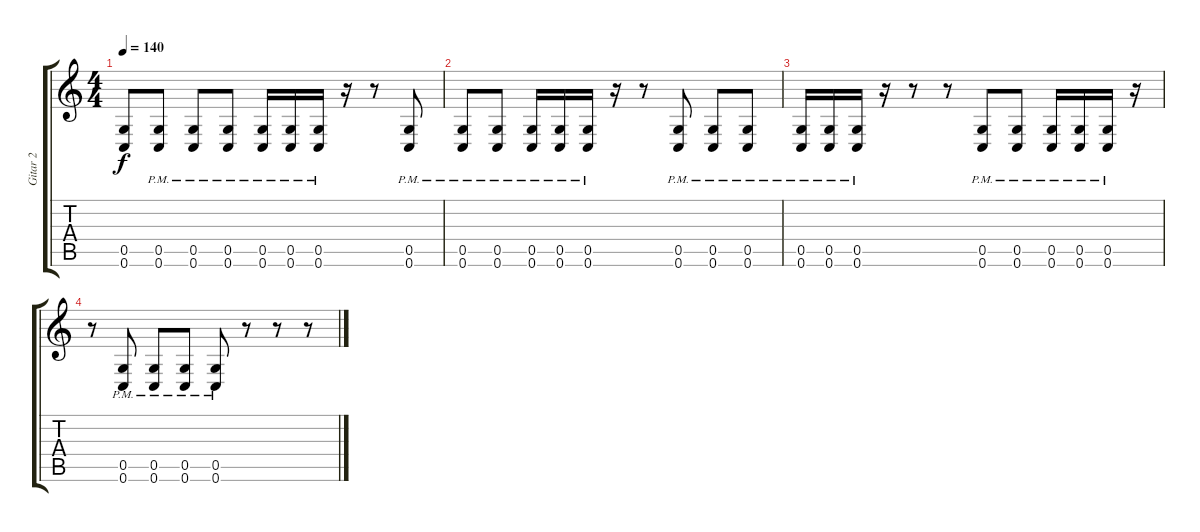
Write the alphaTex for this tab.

\track ("Gitar 2" "Gitar 2") {instrument distortionguitar}
\staff {score tabs}
\tuning (D4 A3 F3 C3 G2 C2) {hide}
\ts (4 4)
\tempo 140
\clef g2
\ks c
(0.5{t} 0.6{t}).8{dy f} (0.5{pm} 0.6{pm}).8 (0.5{pm} 0.6{pm}).8 (0.5{pm} 0.6{pm}).8 (0.5{pm} 0.6{pm}).16 (0.5{pm} 0.6{pm}).16 (0.5{pm} 0.6{pm}).16 r.16 r.8 (0.5{pm} 0.6{pm}).8 |
(0.5{pm} 0.6{pm}).8 (0.5{pm} 0.6{pm}).8 (0.5{pm} 0.6{pm}).16 (0.5{pm} 0.6{pm}).16 (0.5{pm} 0.6{pm}).16 r.16 r.8 (0.5{pm} 0.6{pm}).8 (0.5{pm} 0.6{pm}).8 (0.5{pm} 0.6{pm}).8 |
(0.5{pm} 0.6{pm}).16 (0.5{pm} 0.6{pm}).16 (0.5{pm} 0.6{pm}).16 r.16 r.8 r.8 (0.5{pm} 0.6{pm}).8 (0.5{pm} 0.6{pm}).8 (0.5{pm} 0.6{pm}).16 (0.5{pm} 0.6{pm}).16 (0.5{pm} 0.6{pm}).16 r.16 |
r.8 (0.5{pm} 0.6{pm}).8 (0.5{pm} 0.6{pm}).8 (0.5{pm} 0.6{pm}).8 (0.5{pm} 0.6{pm}).8 r.8 r.8 r.8
